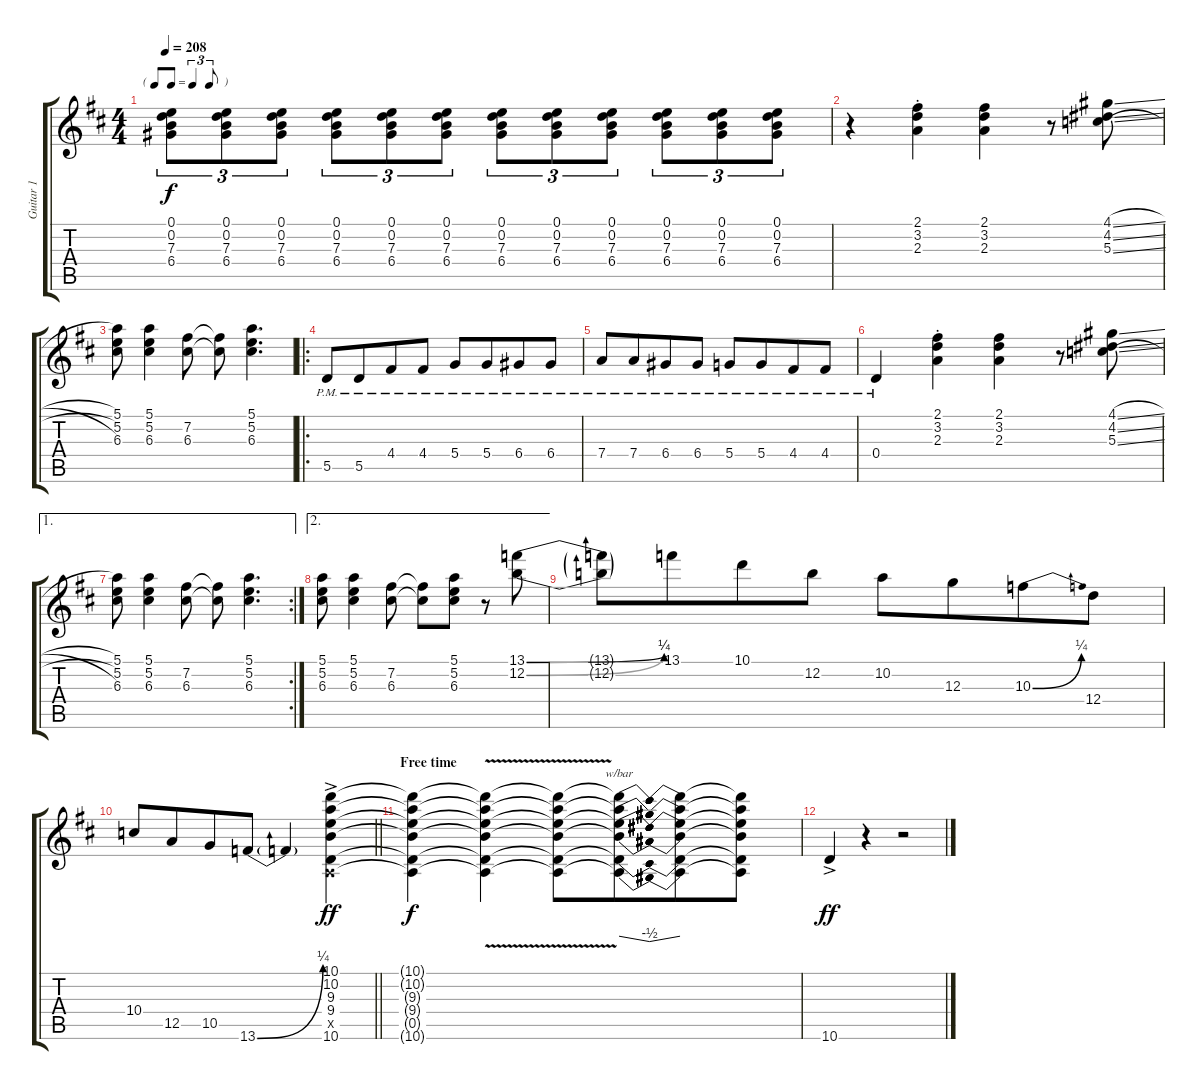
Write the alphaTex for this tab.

\track ("Guitar 1" "Guitar 1") {instrument electricguitarclean}
\staff {score tabs}
\tuning (E4 B3 G3 D3 A2 E2) {hide}
\ts (4 4)
\tf triplet8th
\tempo 208
\clef g2
\ks d
(0.1 0.2 7.3 6.4).8{tu (3 2) dy f} (0.1 0.2 7.3 6.4).8{tu (3 2)} (0.1 0.2 7.3 6.4).8{tu (3 2)} (0.1 0.2 7.3 6.4).8{tu (3 2)} (0.1 0.2 7.3 6.4).8{tu (3 2)} (0.1 0.2 7.3 6.4).8{tu (3 2)} (0.1 0.2 7.3 6.4).8{tu (3 2)} (0.1 0.2 7.3 6.4).8{tu (3 2)} (0.1 0.2 7.3 6.4).8{tu (3 2)} (0.1 0.2 7.3 6.4).8{tu (3 2)} (0.1 0.2 7.3 6.4).8{tu (3 2)} (0.1 0.2 7.3 6.4).8{tu (3 2)} |
r.4 (2.1 3.2 2.3{st}).4 (2.1 3.2 2.3).4 r.8 (4.1{sl} 4.2{sl} 5.3{sl}).8 |
(5.1 5.2 6.3).8 (5.1 5.2 6.3).4 (7.2 6.3).8 (7.2{t} 6.3{t}).8 (5.1 5.2 6.3).4{d} |
\ro
5.5{pm}.8 5.5{pm}.8{beam merge} 4.4{pm}.8{beam merge} 4.4{pm}.8 5.4{pm}.8 5.4{pm}.8{beam merge} 6.4{pm}.8 6.4{pm}.8 |
7.4{pm}.8 7.4{pm}.8{beam merge} 6.4{pm}.8 6.4{pm}.8 5.4{pm}.8 5.4{pm}.8{beam merge} 4.4{pm}.8 4.4{pm}.8 |
0.4{pm}.4 (2.1{st} 3.2 2.3).4 (2.1 3.2 2.3).4 r.8 (4.1{sl} 4.2{sl} 5.3{sl}).8 |
\ae 1
\rc 2
(5.1 5.2 6.3).8 (5.1 5.2 6.3).4 (7.2 6.3).8 (7.2{t} 6.3{t}).8 (5.1 5.2 6.3).4{d} |
\ae 2
(5.1 5.2 6.3).8 (5.1 5.2 6.3).4 (7.2 6.3).8 (7.2{t} 6.3{t}).8 (5.1 5.2 6.3).8 r.8 (13.1{be (bend 0 0 60 1)} 12.2{be (bend 0 0 60 1)}).8 |
(13.1{t} 12.2{t}).8 13.1.8{beam merge} 10.1.8 12.2.8 10.2.8 12.3.8{beam merge} 10.3{be (bend 0 0 60 1)}.8 12.4.8 |
\barLineRight lightlight
10.4.8 12.5.8{beam merge} 10.5.8 13.6{be (bend 0 0 60 1)}.8 13.6{t}.4 (10.1 10.2{ac} 9.3 9.4 0.5{x} 10.6).4{dy ff} |
\section ("" "Free time")
(10.1{t} 10.2{t} 9.3{t} 9.4{t} 0.5{t} 10.6{t}).4{dy f} (10.1{t} 10.2{t} 9.3{t} 9.4{t} 0.5{v t} 10.6{t}).4 (10.1{t} 10.2{t} 9.3{t} 9.4{t} 0.5{t} 10.6{t}).8 (10.1{t} 10.2{t} 9.3{t} 9.4{t} 0.5{t} 10.6{t}).8{tbe (dip default 0 0 30 -2 60 0) beam merge} (10.1{t} 10.2{t} 9.3{t} 9.4{t} 0.5{t} 10.6{t}).8 (10.1{t} 10.2{t} 9.3{t} 9.4{t} 0.5{t} 10.6{t}).8 |
10.6{ac}.4{dy ff instrument distortionguitar} r.4 r.2
